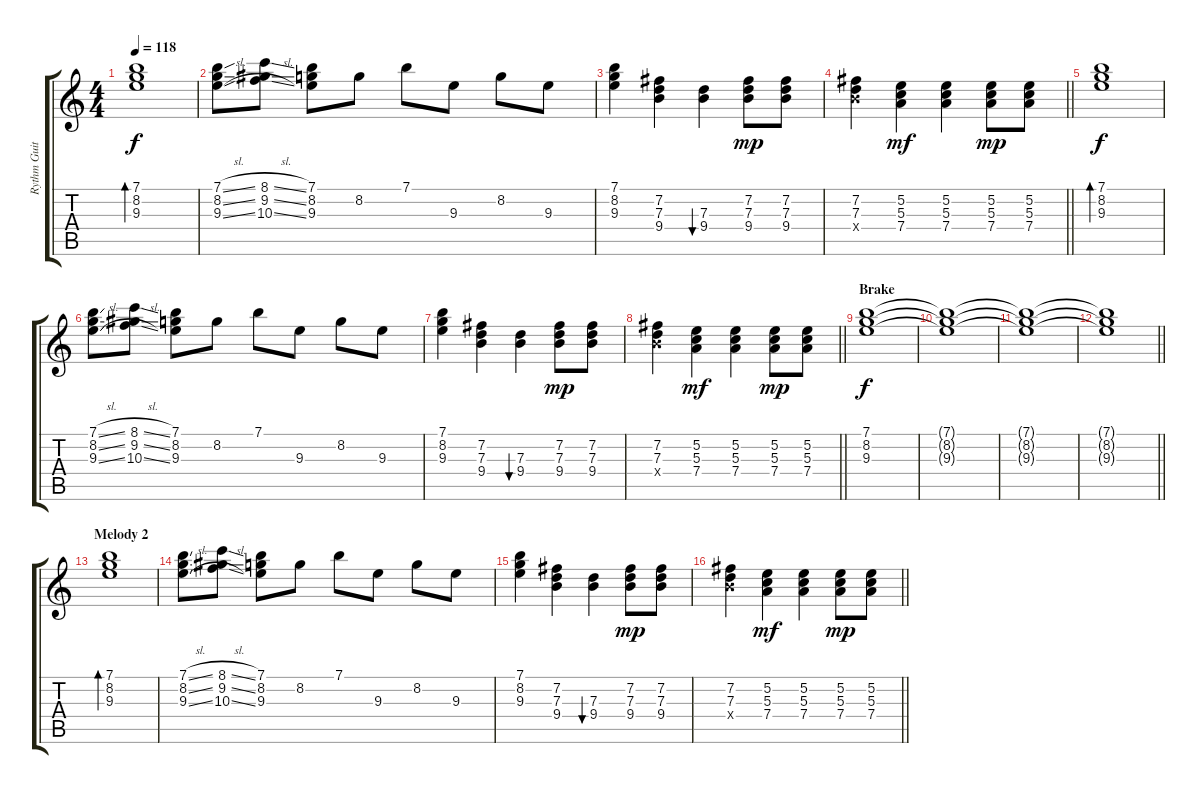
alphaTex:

\track ("Rythm Guitar" "Rythm Guit") {instrument electricguitarjazz}
\staff {score tabs}
\tuning (E4 B3 G3 D3 A2 E2) {hide}
\ts (4 4)
\tempo 118
\clef g2
\ks c
(7.1 8.2 9.3).1{bd 30 dy f} |
(7.1{sl} 8.2{sl} 9.3{sl}).8 (8.1{sl} 9.2{sl} 10.3{sl}).8 (7.1 8.2 9.3).8 8.2.8 7.1.8 9.3.8 8.2.8 9.3.8 |
(7.1 8.2 9.3).4 (7.2 7.3 9.4).4 (7.3 9.4).4{bu 120} (7.2 7.3 9.4).8{dy mp} (7.2 7.3 9.4).8 |
\barLineRight lightlight
(7.2 7.3 9.4{x}).4 (5.2 5.3 7.4).4{dy mf} (5.2 5.3 7.4).4 (5.2 5.3 7.4).8{dy mp} (5.2 5.3 7.4).8 |
(7.1 8.2 9.3).1{bd 30 dy f} |
(7.1{sl} 8.2{sl} 9.3{sl}).8 (8.1{sl} 9.2{sl} 10.3{sl}).8 (7.1 8.2 9.3).8 8.2.8 7.1.8 9.3.8 8.2.8 9.3.8 |
(7.1 8.2 9.3).4 (7.2 7.3 9.4).4 (7.3 9.4).4{bu 120} (7.2 7.3 9.4).8{dy mp} (7.2 7.3 9.4).8 |
\barLineRight lightlight
(7.2 7.3 9.4{x}).4 (5.2 5.3 7.4).4{dy mf} (5.2 5.3 7.4).4 (5.2 5.3 7.4).8{dy mp} (5.2 5.3 7.4).8 |
\section ("" "Brake")
(7.1 8.2 9.3).1{dy f} |
(7.1{t} 8.2{t} 9.3{t}).1 |
(7.1{t} 8.2{t} 9.3{t}).1 |
\barLineRight lightlight
(7.1{t} 8.2{t} 9.3{t}).1 |
\section ("" "Melody 2")
(7.1 8.2 9.3).1{bd 30} |
(7.1{sl} 8.2{sl} 9.3{sl}).8 (8.1{sl} 9.2{sl} 10.3{sl}).8 (7.1 8.2 9.3).8 8.2.8 7.1.8 9.3.8 8.2.8 9.3.8 |
(7.1 8.2 9.3).4 (7.2 7.3 9.4).4 (7.3 9.4).4{bu 120} (7.2 7.3 9.4).8{dy mp} (7.2 7.3 9.4).8 |
\barLineRight lightlight
(7.2 7.3 9.4{x}).4 (5.2 5.3 7.4).4{dy mf} (5.2 5.3 7.4).4 (5.2 5.3 7.4).8{dy mp} (5.2 5.3 7.4).8
